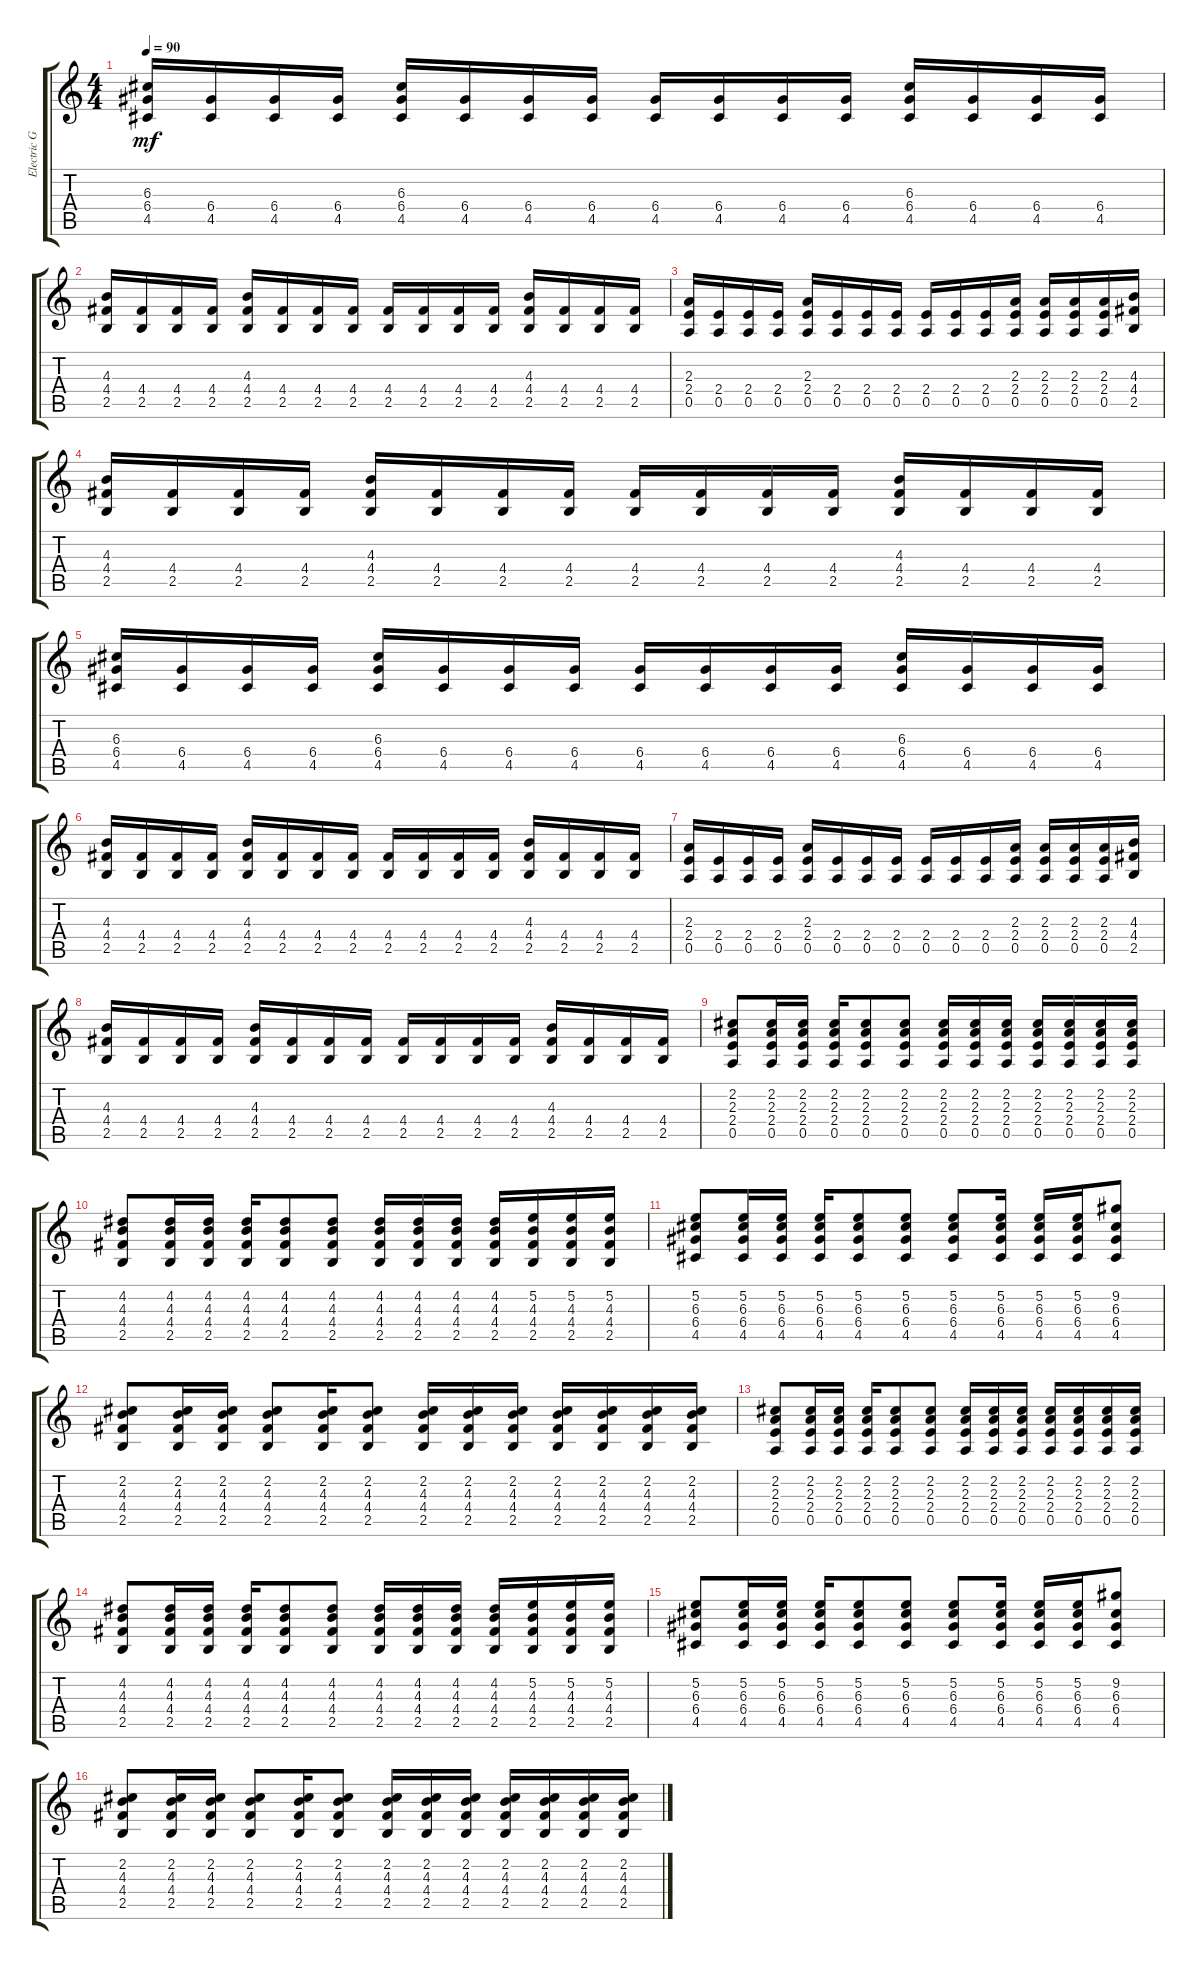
\track ("Electric Guitar 1" "Electric G") {instrument distortionguitar}
\staff {score tabs}
\tuning (E4 B3 G3 D3 A2 E2) {hide}
\ts (4 4)
\tempo 90
\clef g2
\ks c
(6.3 6.4 4.5).16{dy mf} (6.4 4.5).16 (6.4 4.5).16 (6.4 4.5).16 (6.3 6.4 4.5).16 (6.4 4.5).16 (6.4 4.5).16 (6.4 4.5).16 (6.4 4.5).16 (6.4 4.5).16 (6.4 4.5).16 (6.4 4.5).16 (6.3 6.4 4.5).16 (6.4 4.5).16 (6.4 4.5).16 (6.4 4.5).16 |
(4.3 4.4 2.5).16 (4.4 2.5).16 (4.4 2.5).16 (4.4 2.5).16 (4.3 4.4 2.5).16 (4.4 2.5).16 (4.4 2.5).16 (4.4 2.5).16 (4.4 2.5).16 (4.4 2.5).16 (4.4 2.5).16 (4.4 2.5).16 (4.3 4.4 2.5).16 (4.4 2.5).16 (4.4 2.5).16 (4.4 2.5).16 |
(2.3 2.4 0.5).16 (2.4 0.5).16 (2.4 0.5).16 (2.4 0.5).16 (2.3 2.4 0.5).16 (2.4 0.5).16 (2.4 0.5).16 (2.4 0.5).16 (2.4 0.5).16 (2.4 0.5).16 (2.4 0.5).16 (2.3 2.4 0.5).16 (2.3 2.4 0.5).16 (2.3 2.4 0.5).16 (2.3 2.4 0.5).16 (4.3 4.4 2.5).16 |
(4.3 4.4 2.5).16 (4.4 2.5).16 (4.4 2.5).16 (4.4 2.5).16 (4.3 4.4 2.5).16 (4.4 2.5).16 (4.4 2.5).16 (4.4 2.5).16 (4.4 2.5).16 (4.4 2.5).16 (4.4 2.5).16 (4.4 2.5).16 (4.3 4.4 2.5).16 (4.4 2.5).16 (4.4 2.5).16 (4.4 2.5).16 |
(6.3 6.4 4.5).16 (6.4 4.5).16 (6.4 4.5).16 (6.4 4.5).16 (6.3 6.4 4.5).16 (6.4 4.5).16 (6.4 4.5).16 (6.4 4.5).16 (6.4 4.5).16 (6.4 4.5).16 (6.4 4.5).16 (6.4 4.5).16 (6.3 6.4 4.5).16 (6.4 4.5).16 (6.4 4.5).16 (6.4 4.5).16 |
(4.3 4.4 2.5).16 (4.4 2.5).16 (4.4 2.5).16 (4.4 2.5).16 (4.3 4.4 2.5).16 (4.4 2.5).16 (4.4 2.5).16 (4.4 2.5).16 (4.4 2.5).16 (4.4 2.5).16 (4.4 2.5).16 (4.4 2.5).16 (4.3 4.4 2.5).16 (4.4 2.5).16 (4.4 2.5).16 (4.4 2.5).16 |
(2.3 2.4 0.5).16 (2.4 0.5).16 (2.4 0.5).16 (2.4 0.5).16 (2.3 2.4 0.5).16 (2.4 0.5).16 (2.4 0.5).16 (2.4 0.5).16 (2.4 0.5).16 (2.4 0.5).16 (2.4 0.5).16 (2.3 2.4 0.5).16 (2.3 2.4 0.5).16 (2.3 2.4 0.5).16 (2.3 2.4 0.5).16 (4.3 4.4 2.5).16 |
(4.3 4.4 2.5).16 (4.4 2.5).16 (4.4 2.5).16 (4.4 2.5).16 (4.3 4.4 2.5).16 (4.4 2.5).16 (4.4 2.5).16 (4.4 2.5).16 (4.4 2.5).16 (4.4 2.5).16 (4.4 2.5).16 (4.4 2.5).16 (4.3 4.4 2.5).16 (4.4 2.5).16 (4.4 2.5).16 (4.4 2.5).16 |
(2.2 2.3 2.4 0.5).8 (2.2 2.3 2.4 0.5).16 (2.2 2.3 2.4 0.5).16 (2.2 2.3 2.4 0.5).16 (2.2 2.3 2.4 0.5).8 (2.2 2.3 2.4 0.5).8 (2.2 2.3 2.4 0.5).16 (2.2 2.3 2.4 0.5).16 (2.2 2.3 2.4 0.5).16 (2.2 2.3 2.4 0.5).16 (2.2 2.3 2.4 0.5).16 (2.2 2.3 2.4 0.5).16 (2.2 2.3 2.4 0.5).16 |
(4.2 4.3 4.4 2.5).8 (4.2 4.3 4.4 2.5).16 (4.2 4.3 4.4 2.5).16 (4.2 4.3 4.4 2.5).16 (4.2 4.3 4.4 2.5).8 (4.2 4.3 4.4 2.5).8 (4.2 4.3 4.4 2.5).16 (4.2 4.3 4.4 2.5).16 (4.2 4.3 4.4 2.5).16 (4.2 4.3 4.4 2.5).16 (5.2 4.3 4.4 2.5).16 (5.2 4.3 4.4 2.5).16 (5.2 4.3 4.4 2.5).16 |
(5.2 6.3 6.4 4.5).8 (5.2 6.3 6.4 4.5).16 (5.2 6.3 6.4 4.5).16 (5.2 6.3 6.4 4.5).16 (5.2 6.3 6.4 4.5).8 (5.2 6.3 6.4 4.5).8 (5.2 6.3 6.4 4.5).8 (5.2 6.3 6.4 4.5).16 (5.2 6.3 6.4 4.5).16 (5.2 6.3 6.4 4.5).16 (9.2 6.3 6.4 4.5).8 |
(2.2 4.3 4.4 2.5).8 (2.2 4.3 4.4 2.5).16 (2.2 4.3 4.4 2.5).16 (2.2 4.3 4.4 2.5).8 (2.2 4.3 4.4 2.5).16 (2.2 4.3 4.4 2.5).8 (2.2 4.3 4.4 2.5).16 (2.2 4.3 4.4 2.5).16 (2.2 4.3 4.4 2.5).16 (2.2 4.3 4.4 2.5).16 (2.2 4.3 4.4 2.5).16 (2.2 4.3 4.4 2.5).16 (2.2 4.3 4.4 2.5).16 |
(2.2 2.3 2.4 0.5).8 (2.2 2.3 2.4 0.5).16 (2.2 2.3 2.4 0.5).16 (2.2 2.3 2.4 0.5).16 (2.2 2.3 2.4 0.5).8 (2.2 2.3 2.4 0.5).8 (2.2 2.3 2.4 0.5).16 (2.2 2.3 2.4 0.5).16 (2.2 2.3 2.4 0.5).16 (2.2 2.3 2.4 0.5).16 (2.2 2.3 2.4 0.5).16 (2.2 2.3 2.4 0.5).16 (2.2 2.3 2.4 0.5).16 |
(4.2 4.3 4.4 2.5).8 (4.2 4.3 4.4 2.5).16 (4.2 4.3 4.4 2.5).16 (4.2 4.3 4.4 2.5).16 (4.2 4.3 4.4 2.5).8 (4.2 4.3 4.4 2.5).8 (4.2 4.3 4.4 2.5).16 (4.2 4.3 4.4 2.5).16 (4.2 4.3 4.4 2.5).16 (4.2 4.3 4.4 2.5).16 (5.2 4.3 4.4 2.5).16 (5.2 4.3 4.4 2.5).16 (5.2 4.3 4.4 2.5).16 |
(5.2 6.3 6.4 4.5).8 (5.2 6.3 6.4 4.5).16 (5.2 6.3 6.4 4.5).16 (5.2 6.3 6.4 4.5).16 (5.2 6.3 6.4 4.5).8 (5.2 6.3 6.4 4.5).8 (5.2 6.3 6.4 4.5).8 (5.2 6.3 6.4 4.5).16 (5.2 6.3 6.4 4.5).16 (5.2 6.3 6.4 4.5).16 (9.2 6.3 6.4 4.5).8 |
(2.2 4.3 4.4 2.5).8 (2.2 4.3 4.4 2.5).16 (2.2 4.3 4.4 2.5).16 (2.2 4.3 4.4 2.5).8 (2.2 4.3 4.4 2.5).16 (2.2 4.3 4.4 2.5).8 (2.2 4.3 4.4 2.5).16 (2.2 4.3 4.4 2.5).16 (2.2 4.3 4.4 2.5).16 (2.2 4.3 4.4 2.5).16 (2.2 4.3 4.4 2.5).16 (2.2 4.3 4.4 2.5).16 (2.2 4.3 4.4 2.5).16
